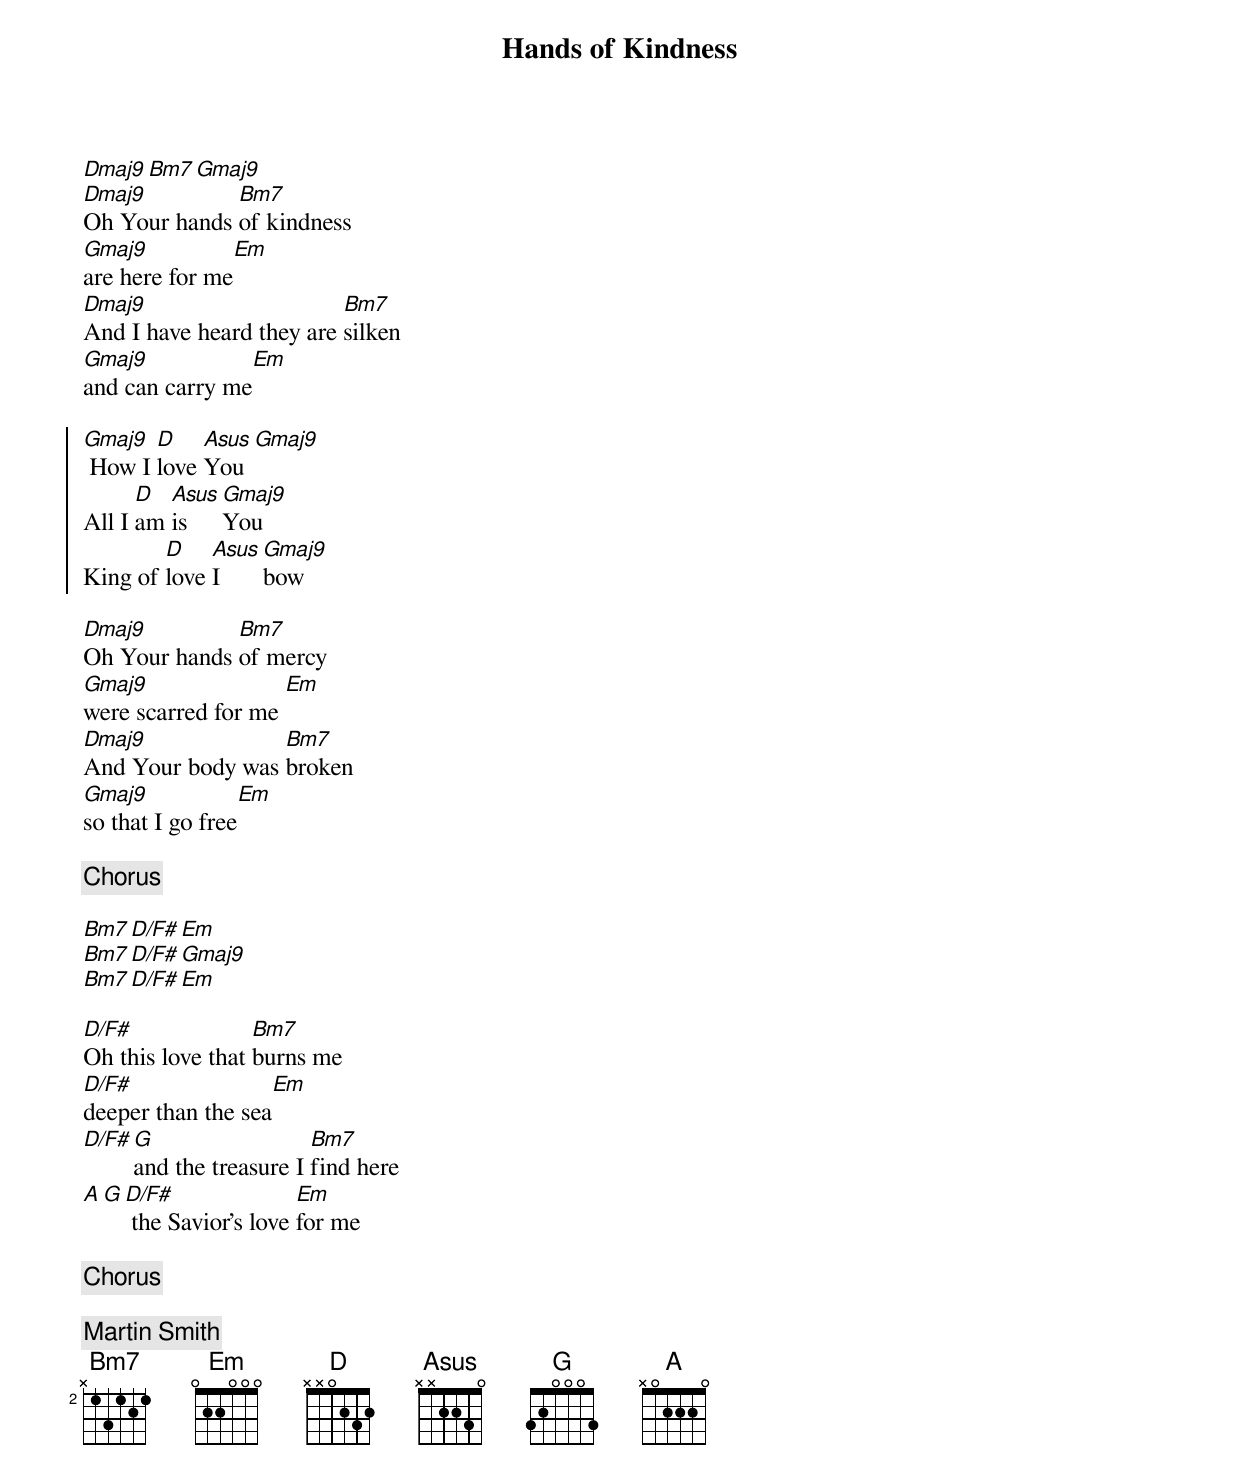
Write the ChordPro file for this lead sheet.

{title:Hands of Kindness}
[Dmaj9][Bm7][Gmaj9]
[Dmaj9]Oh Your hands [Bm7]of kindness
[Gmaj9]are here for me[Em]
[Dmaj9]And I have heard they are [Bm7]silken
[Gmaj9]and can carry me[Em]

{start_of_chorus}
[Gmaj9] How I [D]love [Asus]You [Gmaj9]
All I [D]am [Asus]is [Gmaj9]You
King of [D]love [Asus]I [Gmaj9]bow
{end_of_chorus}

[Dmaj9]Oh Your hands [Bm7]of mercy
[Gmaj9]were scarred for me [Em]
[Dmaj9]And Your body was [Bm7]broken
[Gmaj9]so that I go free[Em]

{c:Chorus}

[Bm7][D/F#][Em]
[Bm7][D/F#][Gmaj9]
[Bm7][D/F#][Em]

[D/F#]Oh this love that [Bm7]burns me
[D/F#]deeper than the sea[Em]
[D/F#][G]and the treasure I [Bm7]find here
[A][G][D/F#] the Savior's love [Em]for me

{c:Chorus}

{comment:Martin Smith}
